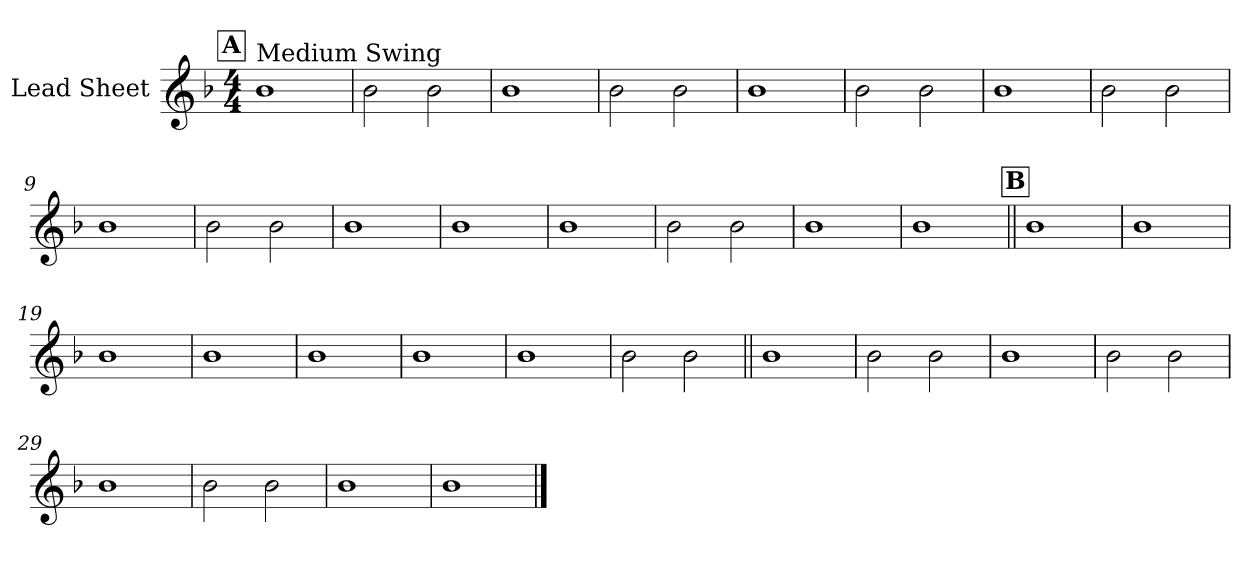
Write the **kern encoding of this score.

**kern
*part1
*staff1
*I"Lead Sheet
*clefG2
*k[b-]
*d:
*M4/4
!!LO:REH:place=s1:a:fs=14:t=A
=1
!LO:TX:a:t=Medium Swing
1b-
=2
2b-\
2b-\
=3
1b-
=4
2b-\
2b-\
!!LO:LB:g=z
=5
1b-
=6
2b-\
2b-\
=7
1b-
=8
2b-\
2b-\
!!LO:LB:g=z
=9
1b-
=10
2b-\
2b-\
=11
1b-
=12
1b-
!!LO:LB:g=z
=13
1b-
=14
2b-\
2b-\
=15
1b-
=16
1b-
!!LO:LB:g=z
!!LO:REH:place=s1:a:fs=14:t=B
=17||
1b-
=18
1b-
=19
1b-
=20
1b-
!!LO:LB:g=z
=21
1b-
=22
1b-
=23
1b-
=24
2b-\
2b-\
!!LO:LB:g=z
=25||
1b-
=26
2b-\
2b-\
=27
1b-
=28
2b-\
2b-\
!!LO:LB:g=z
=29
1b-
=30
2b-\
2b-\
=31
1b-
=32
1b-
==
*-
